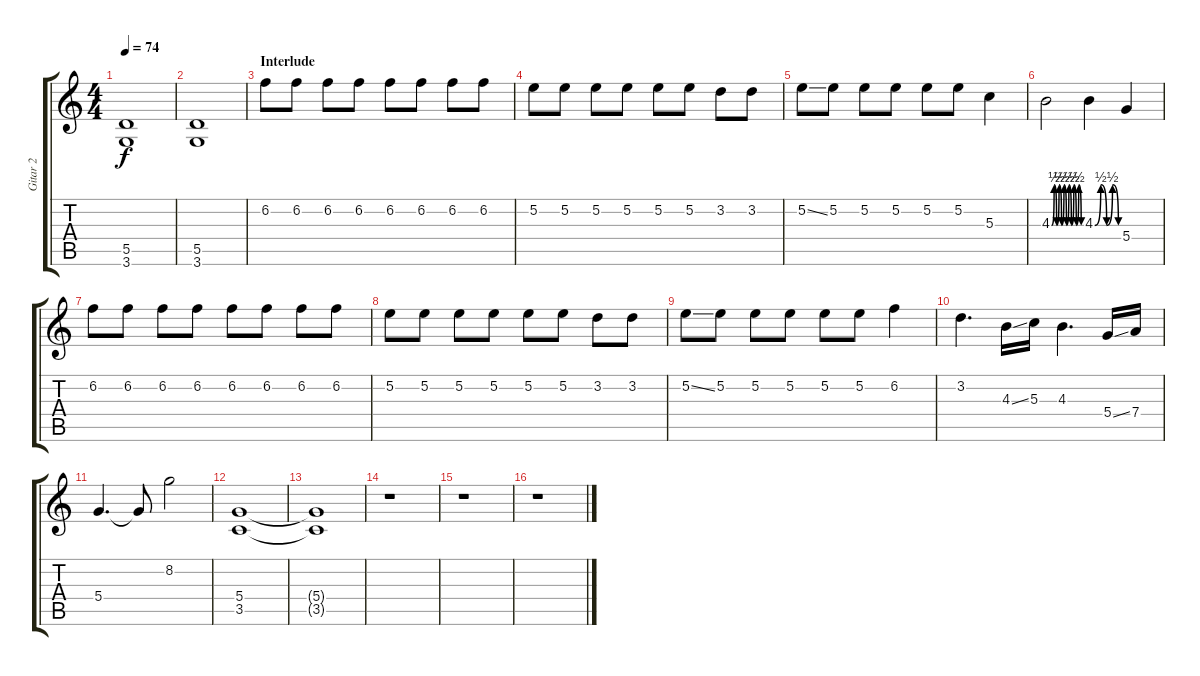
\track ("Gitar 2" "Gitar 2") {instrument overdrivenguitar}
\staff {score tabs}
\tuning (E4 B3 G3 D3 A2 E2) {hide}
\ts (4 4)
\tempo 74
\clef g2
\ks c
(5.5 3.6).1{dy f} |
(5.5 3.6).1 |
\section ("" "Interlude")
6.2.8 6.2.8 6.2.8 6.2.8 6.2.8 6.2.8 6.2.8 6.2.8 |
5.2.8 5.2.8 5.2.8 5.2.8 5.2.8 5.2.8 3.2.8 3.2.8 |
5.2{ss}.8 5.2.8 5.2.8 5.2.8 5.2.8 5.2.8 5.3.4 |
4.3{be (custom 0 0 5 2 10 0 15 2 20 0 25 2 30 0 35 2 40 0 45 2 50 0 55 2 60 0)}.2 4.3{be (custom 0 0 15 2 30 0 45 2 60 0)}.4 5.4.4 |
6.2.8 6.2.8 6.2.8 6.2.8 6.2.8 6.2.8 6.2.8 6.2.8 |
5.2.8 5.2.8 5.2.8 5.2.8 5.2.8 5.2.8 3.2.8 3.2.8 |
5.2{ss}.8 5.2.8 5.2.8 5.2.8 5.2.8 5.2.8 6.2.4 |
3.2.4{d} 4.3{ss}.16 5.3.16 4.3.4{d} 5.4{ss}.16 7.4.16 |
5.4.4{d} 5.4{t}.8 8.2.2 |
(5.4 3.5).1 |
(5.4{t} 3.5{t}).1 |
r.1 |
r.1 |
r.1
